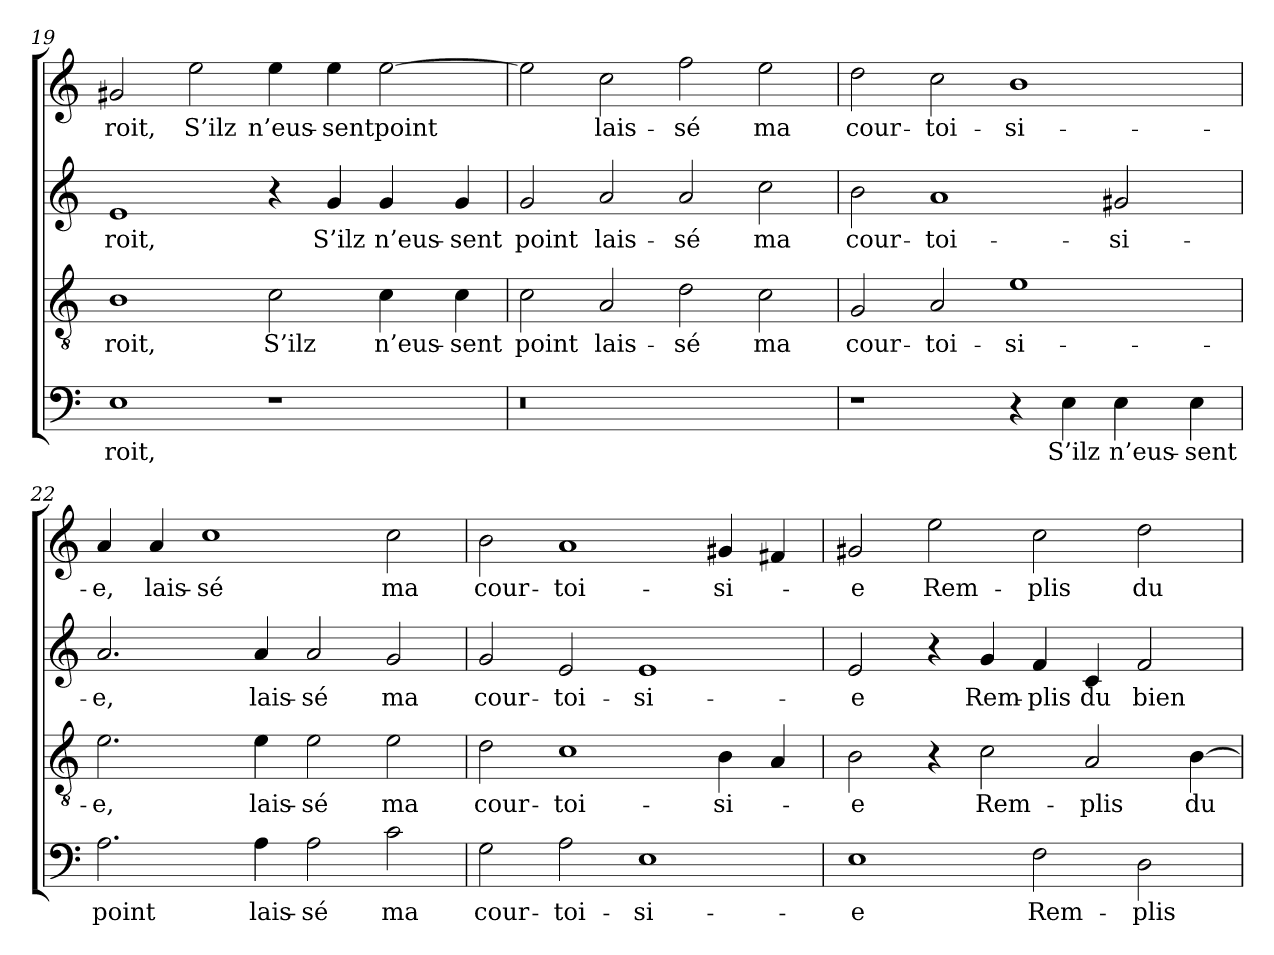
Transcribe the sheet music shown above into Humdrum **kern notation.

**kern	**text	**kern	**text	**kern	**text	**kern	**text
*part4	*part4	*part3	*part3	*part2	*part2	*part1	*part1
*staff4	*staff4	*staff3	*staff3	*staff2	*staff2	*staff1	*staff1
*clefF4	*	*clefGv2	*	*clefG2	*	*clefG2	*
*k[]	*	*k[]	*	*k[]	*	*k[]	*
=19	=19	=19	=19	=19	=19	=19	=19
1E	-roit,	1B	-roit,	1e	-roit,	2g#X	-roit,
.	.	.	.	.	.	2ee	S’ilz
1r	.	2c	S’ilz	4r	.	4ee	n’eus-
.	.	.	.	4g	S’ilz	4ee	-sent
.	.	4c	n’eus-	4g	n’eus-	[2ee	point
.	.	4c	-sent	4g	-sent	.	.
!!LO:PB:g=z
=20	=20	=20	=20	=20	=20	=20	=20
0r	.	2c	point	2g	point	2ee]	.
.	.	2A	lais-	2a	lais-	2cc	lais-
.	.	2d	-sé	2a	-sé	2ff	-sé
.	.	2c	ma	2cc	ma	2ee	ma
=21	=21	=21	=21	=21	=21	=21	=21
1r	.	2G	cour-	2b	cour-	2dd	cour-
.	.	2A	-toi-	1a	-toi-	2cc	-toi-
4r	.	1e	-si-	.	.	1b	-si-
4E	S’ilz	.	.	.	.	.	.
4E	n’eus-	.	.	2g#X	-si-	.	.
4E	-sent	.	.	.	.	.	.
=22	=22	=22	=22	=22	=22	=22	=22
2.A	point	2.e	-e,	2.a	-e,	4a	-e,
.	.	.	.	.	.	4a	lais-
.	.	.	.	.	.	1cc	-sé
4A	lais-	4e	lais-	4a	lais-	.	.
2A	-sé	2e	-sé	2a	-sé	.	.
2c	ma	2e	ma	2g	ma	2cc	ma
=23	=23	=23	=23	=23	=23	=23	=23
2G	cour-	2d	cour-	2g	cour-	2b	cour-
2A	-toi-	1c	-toi-	2e	-toi-	1a	-toi-
1E	-si-	.	.	1e	-si-	.	.
.	.	4B	-si-	.	.	4g#X	-si-
.	.	4A	.	.	.	4f#X	.
!!LO:LB:g=z
=24	=24	=24	=24	=24	=24	=24	=24
1E	-e	2B	-e	2e	-e	2g#X	-e
.	.	4r	.	4r	.	2ee	Rem-
.	.	2c	Rem-	4g	Rem-	.	.
2F	Rem-	.	.	4f	-plis	2cc	-plis
.	.	2A	-plis	4c	du	.	.
2D	-plis	.	.	2f	bien	2dd	du
.	.	[4B	du	.	.	.	.
=	=	=	=	=	=	=	=
*-	*-	*-	*-	*-	*-	*-	*-
